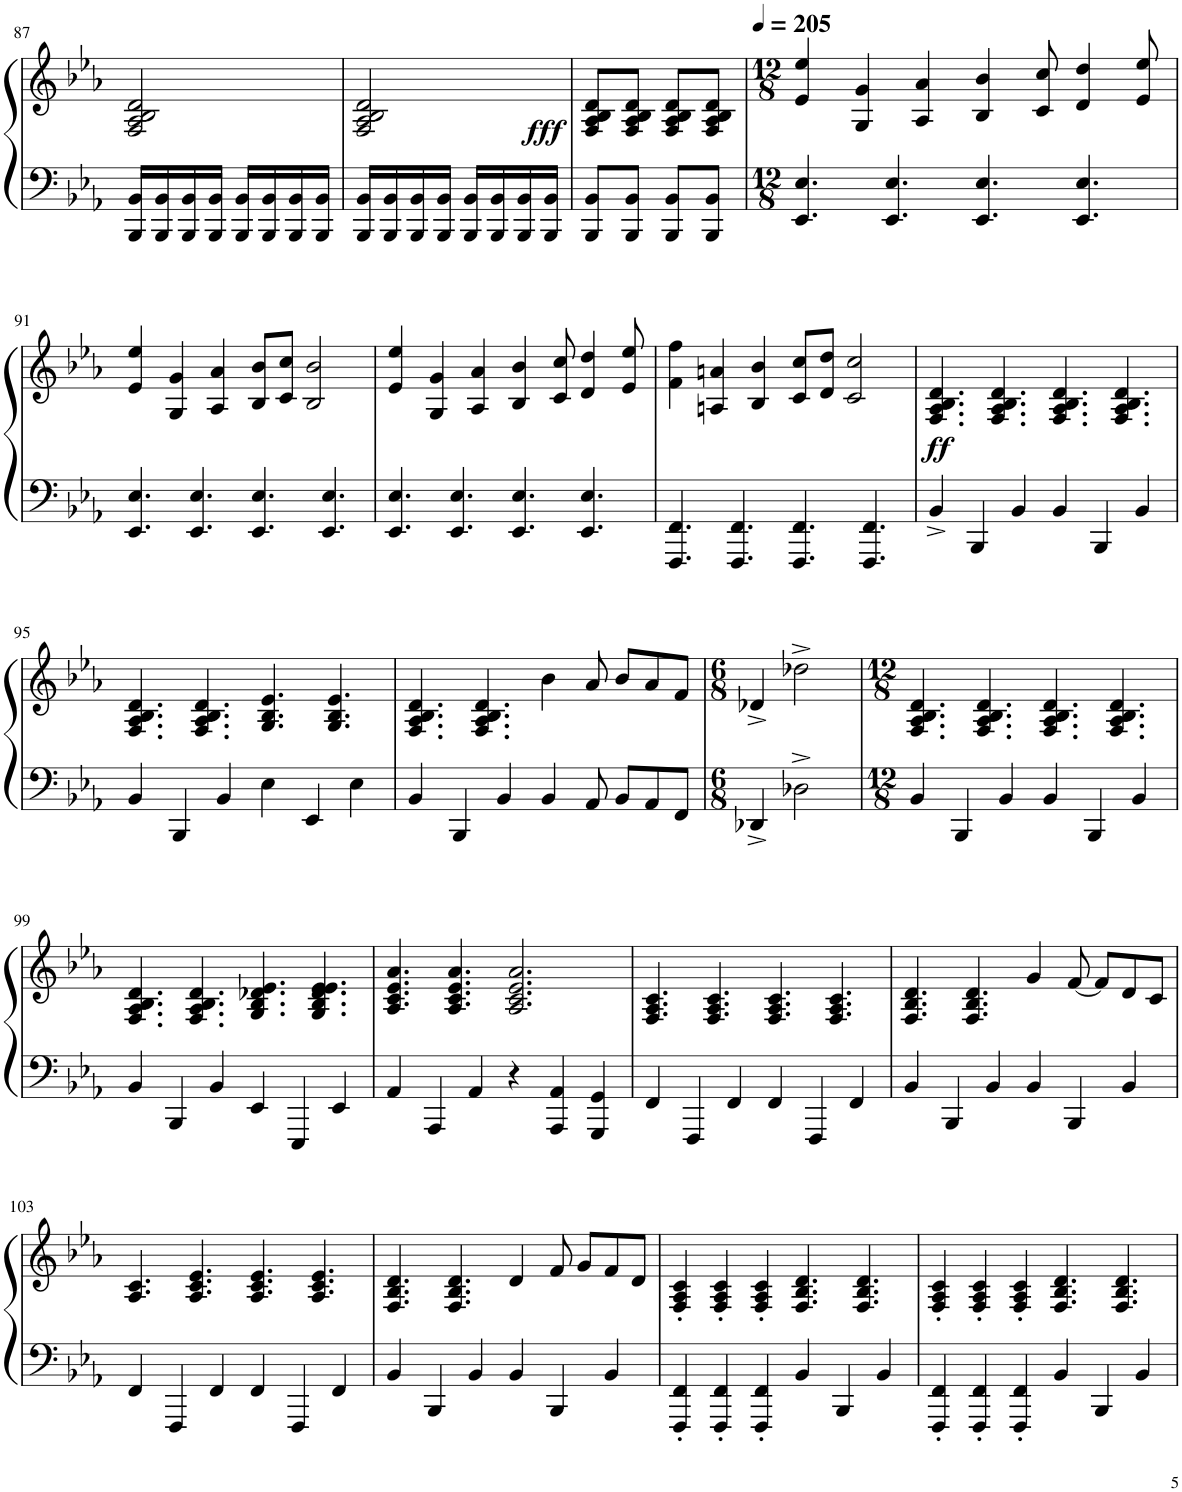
**kern	**kern	**dynam
*part1	*part1	*part1
*staff2	*staff1	*staff1/2
*I"Piano	*	*
*I'Pno.	*	*
!!LO:PB:g=z
*clefG2	*clefG2	*
*k[b-e-a-]	*k[b-e-a-]	*
*M2/4	*M2/4	*
=87	=87	=87
16BBB-/ 16BB-/LL	2F/ 2A-/ 2B-/ 2d/	.
16BBB-/ 16BB-/	.	.
16BBB-/ 16BB-/	.	.
16BBB-/ 16BB-/JJ	.	.
16BBB-/ 16BB-/LL	.	.
16BBB-/ 16BB-/	.	.
16BBB-/ 16BB-/	.	.
16BBB-/ 16BB-/JJ	.	.
=88	=88	=88
16BBB-/ 16BB-/LL	2F/ 2A-/ 2B-/ 2d/	.
16BBB-/ 16BB-/	.	.
16BBB-/ 16BB-/	.	.
16BBB-/ 16BB-/JJ	.	.
16BBB-/ 16BB-/LL	.	.
16BBB-/ 16BB-/	.	.
16BBB-/ 16BB-/	.	.
!	!	!LO:DY:a=2
16BBB-/ 16BB-/JJ	.	fff
=89	=89	=89
8BBB-/ 8BB-/L	8F/ 8A-/ 8B-/ 8d/L	.
8BBB-/ 8BB-/J	8F/ 8A-/ 8B-/ 8d/J	.
8BBB-/ 8BB-/L	8F/ 8A-/ 8B-/ 8d/L	.
8BBB-/ 8BB-/J	8F/ 8A-/ 8B-/ 8d/J	.
=90	=90	=90
*M12/8	*M12/8	*
*	*MM205	*
4.EE-/ 4.E-/	4e-/ 4ee-/	.
.	4G/ 4g/	.
4.EE-/ 4.E-/	.	.
.	4A-/ 4a-/	.
4.EE-/ 4.E-/	4B-/ 4b-/	.
.	8c/ 8cc/	.
4.EE-/ 4.E-/	4d/ 4dd/	.
.	8e-/ 8ee-/	.
!!LO:LB:g=z
=91	=91	=91
4.EE-/ 4.E-/	4e-/ 4ee-/	.
.	4G/ 4g/	.
4.EE-/ 4.E-/	.	.
.	4A-/ 4a-/	.
4.EE-/ 4.E-/	8B-/ 8b-/L	.
.	8c/ 8cc/J	.
.	2B-/ 2b-/	.
4.EE-/ 4.E-/	.	.
=92	=92	=92
4.EE-/ 4.E-/	4e-/ 4ee-/	.
.	4G/ 4g/	.
4.EE-/ 4.E-/	.	.
.	4A-/ 4a-/	.
4.EE-/ 4.E-/	4B-/ 4b-/	.
.	8c/ 8cc/	.
4.EE-/ 4.E-/	4d/ 4dd/	.
.	8e-/ 8ee-/	.
=93	=93	=93
4.FFF/ 4.FF/	4f\ 4ff\	.
.	4An/ 4an/	.
4.FFF/ 4.FF/	.	.
.	4B-/ 4b-/	.
4.FFF/ 4.FF/	8c/ 8cc/L	.
.	8d/ 8dd/J	.
.	2c/ 2cc/	.
4.FFF/ 4.FF/	.	.
=94	=94	=94
!	!	!LO:DY:a=2
4BB-^/	4.F/ 4.A-/ 4.B-/ 4.d/	ff
4BBB-/	.	.
.	4.F/ 4.A-/ 4.B-/ 4.d/	.
4BB-/	.	.
4BB-/	4.F/ 4.A-/ 4.B-/ 4.d/	.
4BBB-/	.	.
.	4.F/ 4.A-/ 4.B-/ 4.d/	.
4BB-/	.	.
!!LO:LB:g=z
=95	=95	=95
4BB-/	4.F/ 4.A-/ 4.B-/ 4.d/	.
4BBB-/	.	.
.	4.F/ 4.A-/ 4.B-/ 4.d/	.
4BB-/	.	.
4E-\	4.G/ 4.B-/ 4.e-/	.
4EE-/	.	.
.	4.G/ 4.B-/ 4.e-/	.
4E-\	.	.
=96	=96	=96
4BB-/	4.F/ 4.A-/ 4.B-/ 4.d/	.
4BBB-/	.	.
.	4.F/ 4.A-/ 4.B-/ 4.d/	.
4BB-/	.	.
4BB-/	4b-\	.
8AA-/	8a-/	.
8BB-/L	8b-/L	.
8AA-/	8a-/	.
8FF/J	8f/J	.
=97	=97	=97
*M6/8	*M6/8	*
4DD-X^/	4d-X^/	.
2D-X^\	2dd-X^\	.
=98	=98	=98
*M12/8	*M12/8	*
4BB-/	4.F/ 4.A-/ 4.B-/ 4.d/	.
4BBB-/	.	.
.	4.F/ 4.A-/ 4.B-/ 4.d/	.
4BB-/	.	.
4BB-/	4.F/ 4.A-/ 4.B-/ 4.d/	.
4BBB-/	.	.
.	4.F/ 4.A-/ 4.B-/ 4.d/	.
4BB-/	.	.
!!LO:LB:g=z
=99	=99	=99
4BB-/	4.F/ 4.A-/ 4.B-/ 4.d/	.
4BBB-/	.	.
.	4.F/ 4.A-/ 4.B-/ 4.d/	.
4BB-/	.	.
4EE-/	4.G/ 4.B-/ 4.d-X/ 4.e-/	.
4EEE-/	.	.
.	4.G/ 4.B-/ 4.d-/ 4.e-/ 4.e-/	.
4EE-/	.	.
=100	=100	=100
4AA-/	4.A-/ 4.c/ 4.e-/ 4.a-/	.
4AAA-/	.	.
.	4.A-/ 4.c/ 4.e-/ 4.a-/	.
4AA-/	.	.
4r	2.A-/ 2.c/ 2.e-/ 2.a-/	.
4AAA-/ 4AA-/	.	.
4GGG/ 4GG/	.	.
=101	=101	=101
4FF/	4.F/ 4.A-/ 4.c/	.
4FFF/	.	.
.	4.F/ 4.A-/ 4.c/	.
4FF/	.	.
4FF/	4.F/ 4.A-/ 4.c/	.
4FFF/	.	.
.	4.F/ 4.A-/ 4.c/	.
4FF/	.	.
=102	=102	=102
4BB-/	4.F/ 4.B-/ 4.d/	.
4BBB-/	.	.
.	4.F/ 4.B-/ 4.d/	.
4BB-/	.	.
4BB-/	4g/	.
4BBB-/	[8f/	.
.	8f/L]	.
4BB-/	8d/	.
.	8c/J	.
!!LO:LB:g=z
=103	=103	=103
4FF/	4.A-/ 4.c/	.
4FFF/	.	.
.	4.A-/ 4.c/ 4.e-/	.
4FF/	.	.
4FF/	4.A-/ 4.c/ 4.e-/	.
4FFF/	.	.
.	4.A-/ 4.c/ 4.e-/	.
4FF/	.	.
=104	=104	=104
4BB-/	4.F/ 4.B-/ 4.d/	.
4BBB-/	.	.
.	4.F/ 4.B-/ 4.d/	.
4BB-/	.	.
4BB-/	4d/	.
4BBB-/	8f/	.
.	8g/L	.
4BB-/	8f/	.
.	8d/J	.
=105	=105	=105
4FFF/' 4FF/'	4F/' 4A-/' 4c/'	.
4FFF/' 4FF/'	4F/' 4A-/' 4c/'	.
4FFF/' 4FF/'	4F/' 4A-/' 4c/'	.
4BB-/	4.F/ 4.B-/ 4.d/	.
4BBB-/	.	.
.	4.F/ 4.B-/ 4.d/	.
4BB-/	.	.
=106	=106	=106
4FFF/' 4FF/'	4F/' 4A-/' 4c/'	.
4FFF/' 4FF/'	4F/' 4A-/' 4c/'	.
4FFF/' 4FF/'	4F/' 4A-/' 4c/'	.
4BB-/	4.F/ 4.B-/ 4.d/	.
4BBB-/	.	.
.	4.F/ 4.B-/ 4.d/	.
4BB-/	.	.
=	=	=
*-	*-	*-
